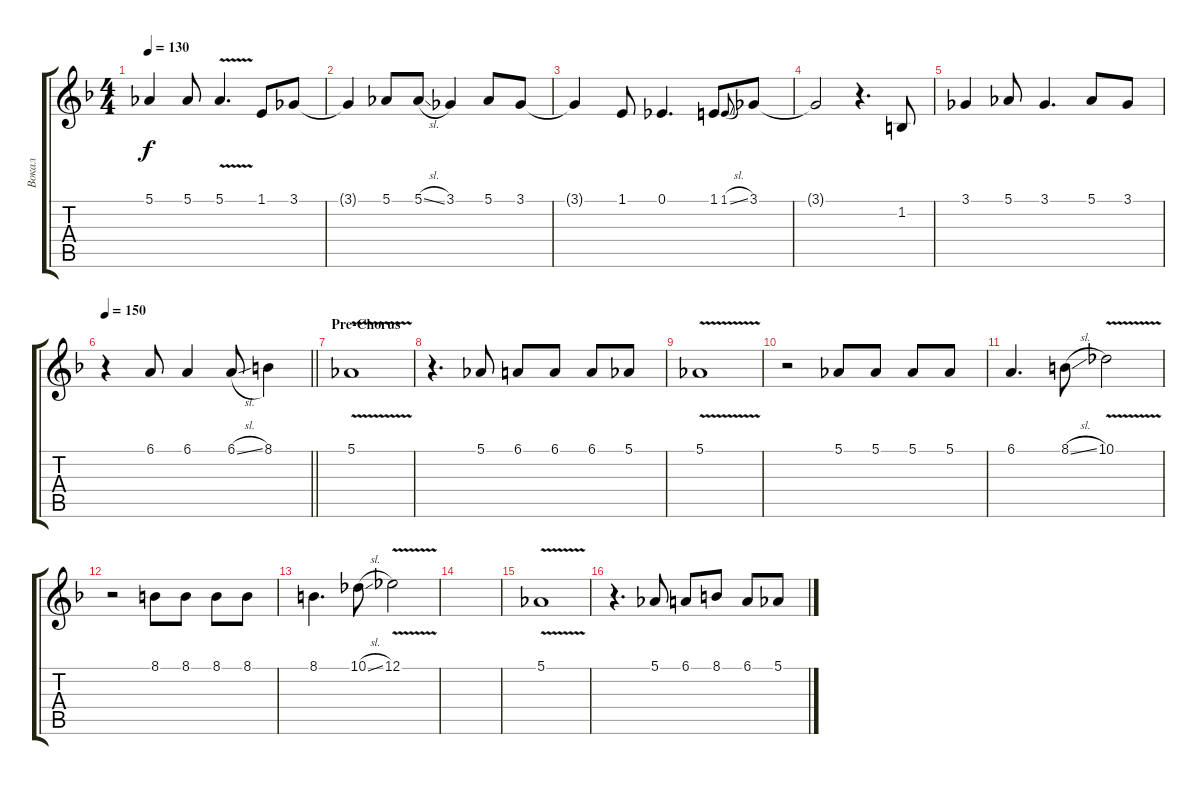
\track ("Вокал" "Вокал") {instrument trumpet}
\staff {score tabs}
\tuning (Eb4 Bb3 Gb3 Db3 Ab2 Eb2) {hide}
\ts (4 4)
\tempo 130
\clef g2
\ks dminor
5.1.4{dy f} 5.1.8 5.1{v}.4{d} 1.1.8 3.1.8 |
3.1{t}.4 5.1.8 5.1{sl}.8 3.1.4 5.1.8 3.1.8 |
3.1{t}.4 1.1.8 0.1.4{d} 1.1.8 1.1{sl}.8{gr onbeat} 3.1.8 |
3.1{t}.2 r.4{d} 1.2.8 |
3.1.4 5.1.8 3.1.4{d} 5.1.8 3.1.8 |
\tempo 150
\barLineRight lightlight
r.4 6.1.8 6.1.4 6.1{sl}.8 8.1.4 |
\section ("" "Pre-Chorus")
5.1{v}.1 |
r.4{d} 5.1.8 6.1.8 6.1.8 6.1.8 5.1.8 |
5.1{v}.1 |
r.2 5.1.8 5.1.8 5.1.8 5.1.8 |
6.1.4{d} 8.1{sl}.8 10.1{v}.2 |
r.2 8.1.8 8.1.8 8.1.8 8.1.8 |
8.1.4{d} 10.1{sl}.8 12.1{v}.2 |
|
5.1{v}.1 |
r.4{d} 5.1.8 6.1.8 8.1.8 6.1.8 5.1.8
